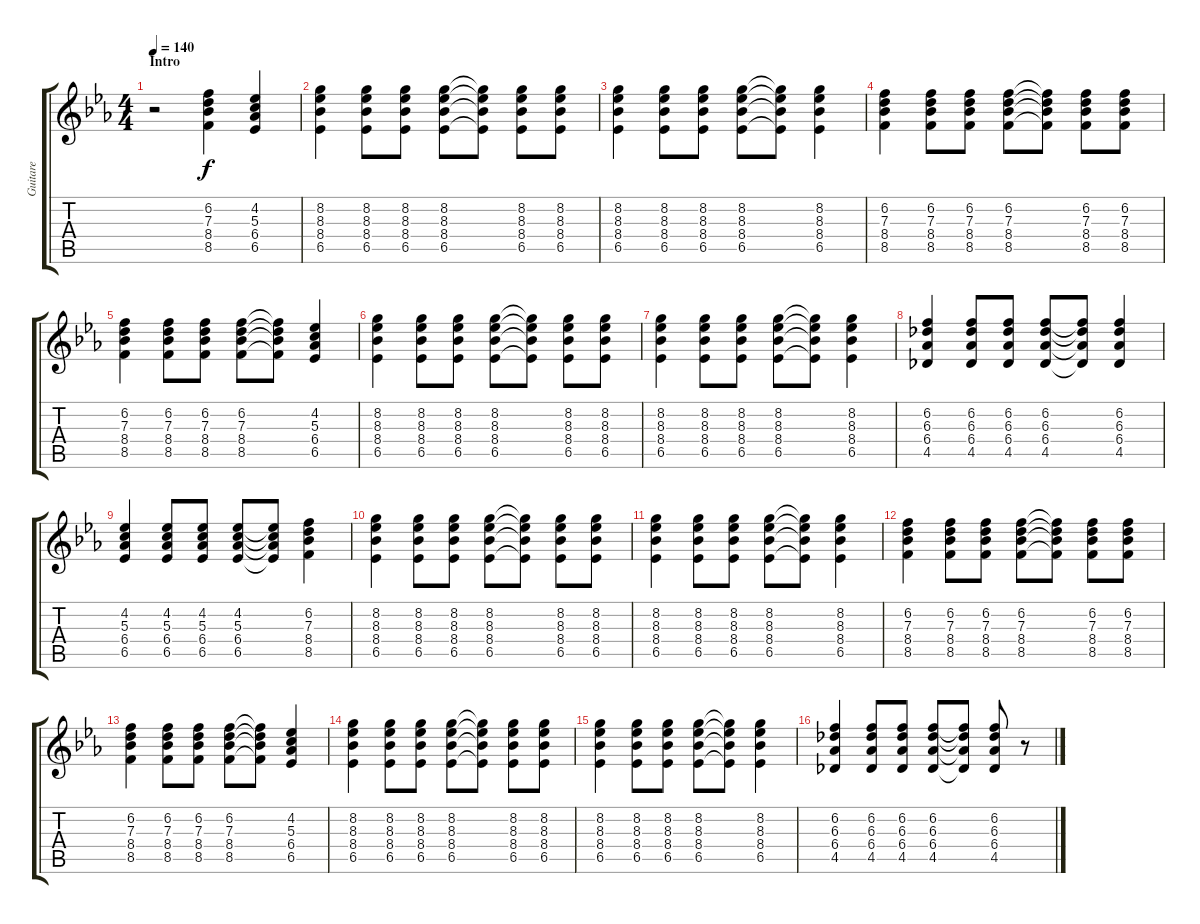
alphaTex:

\track ("Guitare" "Guitare") {instrument overdrivenguitar}
\staff {score tabs}
\tuning (E4 B3 G3 D3 A2 E2) {hide}
\ts (4 4)
\section ("" "Intro")
\tempo 140
\clef g2
\ks eb
r.2{dy f instrument overdrivenguitar} (6.2 7.3 8.4 8.5).4 (4.2 5.3 6.4 6.5).4 |
(8.2 8.3 8.4 6.5).4 (8.2 8.3 8.4 6.5).8 (8.2 8.3 8.4 6.5).8 (8.2 8.3 8.4 6.5).8 (8.2{t} 8.3{t} 8.4{t} 6.5{t}).8 (8.2 8.3 8.4 6.5).8 (8.2 8.3 8.4 6.5).8 |
(8.2 8.3 8.4 6.5).4 (8.2 8.3 8.4 6.5).8 (8.2 8.3 8.4 6.5).8 (8.2 8.3 8.4 6.5).8 (8.2{t} 8.3{t} 8.4{t} 6.5{t}).8 (8.2 8.3 8.4 6.5).4 |
(6.2 7.3 8.4 8.5).4 (6.2 7.3 8.4 8.5).8 (6.2 7.3 8.4 8.5).8 (6.2 7.3 8.4 8.5).8 (6.2{t} 7.3{t} 8.4{t} 8.5{t}).8 (6.2 7.3 8.4 8.5).8 (6.2 7.3 8.4 8.5).8 |
(6.2 7.3 8.4 8.5).4 (6.2 7.3 8.4 8.5).8 (6.2 7.3 8.4 8.5).8 (6.2 7.3 8.4 8.5).8 (6.2{t} 7.3{t} 8.4{t} 8.5{t}).8 (4.2 5.3 6.4 6.5).4 |
(8.2 8.3 8.4 6.5).4 (8.2 8.3 8.4 6.5).8 (8.2 8.3 8.4 6.5).8 (8.2 8.3 8.4 6.5).8 (8.2{t} 8.3{t} 8.4{t} 6.5{t}).8 (8.2 8.3 8.4 6.5).8 (8.2 8.3 8.4 6.5).8 |
(8.2 8.3 8.4 6.5).4 (8.2 8.3 8.4 6.5).8 (8.2 8.3 8.4 6.5).8 (8.2 8.3 8.4 6.5).8 (8.2{t} 8.3{t} 8.4{t} 6.5{t}).8 (8.2 8.3 8.4 6.5).4 |
(6.2 6.3 6.4 4.5).4 (6.2 6.3 6.4 4.5).8 (6.2 6.3 6.4 4.5).8 (6.2 6.3 6.4 4.5).8 (6.2{t} 6.3{t} 6.4{t} 4.5{t}).8 (6.2 6.3 6.4 4.5).4 |
(4.2 5.3 6.4 6.5).4 (4.2 5.3 6.4 6.5).8 (4.2 5.3 6.4 6.5).8 (4.2 5.3 6.4 6.5).8 (4.2{t} 5.3{t} 6.4{t} 6.5{t}).8 (6.2 7.3 8.4 8.5).4 |
(8.2 8.3 8.4 6.5).4 (8.2 8.3 8.4 6.5).8 (8.2 8.3 8.4 6.5).8 (8.2 8.3 8.4 6.5).8 (8.2{t} 8.3{t} 8.4{t} 6.5{t}).8 (8.2 8.3 8.4 6.5).8 (8.2 8.3 8.4 6.5).8 |
(8.2 8.3 8.4 6.5).4 (8.2 8.3 8.4 6.5).8 (8.2 8.3 8.4 6.5).8 (8.2 8.3 8.4 6.5).8 (8.2{t} 8.3{t} 8.4{t} 6.5{t}).8 (8.2 8.3 8.4 6.5).4 |
(6.2 7.3 8.4 8.5).4 (6.2 7.3 8.4 8.5).8 (6.2 7.3 8.4 8.5).8 (6.2 7.3 8.4 8.5).8 (6.2{t} 7.3{t} 8.4{t} 8.5{t}).8 (6.2 7.3 8.4 8.5).8 (6.2 7.3 8.4 8.5).8 |
(6.2 7.3 8.4 8.5).4 (6.2 7.3 8.4 8.5).8 (6.2 7.3 8.4 8.5).8 (6.2 7.3 8.4 8.5).8 (6.2{t} 7.3{t} 8.4{t} 8.5{t}).8 (4.2 5.3 6.4 6.5).4 |
(8.2 8.3 8.4 6.5).4 (8.2 8.3 8.4 6.5).8 (8.2 8.3 8.4 6.5).8 (8.2 8.3 8.4 6.5).8 (8.2{t} 8.3{t} 8.4{t} 6.5{t}).8 (8.2 8.3 8.4 6.5).8 (8.2 8.3 8.4 6.5).8 |
(8.2 8.3 8.4 6.5).4 (8.2 8.3 8.4 6.5).8 (8.2 8.3 8.4 6.5).8 (8.2 8.3 8.4 6.5).8 (8.2{t} 8.3{t} 8.4{t} 6.5{t}).8 (8.2 8.3 8.4 6.5).4 |
(6.2 6.3 6.4 4.5).4 (6.2 6.3 6.4 4.5).8 (6.2 6.3 6.4 4.5).8 (6.2 6.3 6.4 4.5).8 (6.2{t} 6.3{t} 6.4{t} 4.5{t}).8 (6.2 6.3 6.4 4.5).8 r.8
